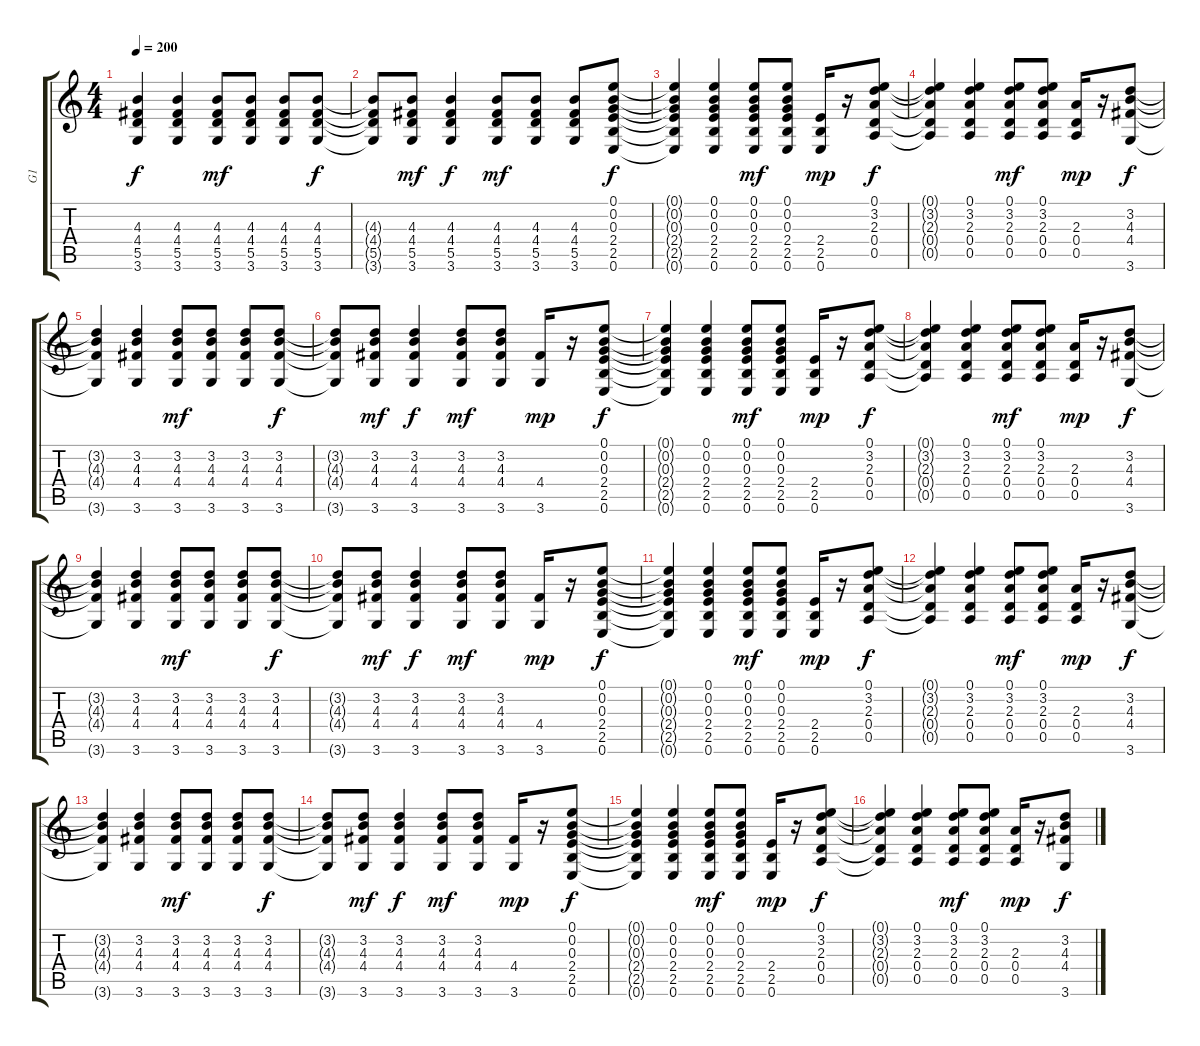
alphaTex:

\track ("G1" "G1") {instrument distortionguitar}
\staff {score tabs}
\tuning (E4 B3 G3 D3 A2 E2) {hide}
\ts (4 4)
\tempo 200
\clef g2
\ks c
(4.3 4.4 5.5 3.6).4{dy f} (4.3 4.4 5.5 3.6).4 (4.3 4.4 5.5 3.6).8{dy mf} (4.3 4.4 5.5 3.6).8 (4.3 4.4 5.5 3.6).8 (4.3 4.4 5.5 3.6).8{dy f} |
(4.3{t} 4.4{t} 5.5{t} 3.6{t}).8 (4.3 4.4 5.5 3.6).8{dy mf} (4.3 4.4 5.5 3.6).4{dy f} (4.3 4.4 5.5 3.6).8{dy mf} (4.3 4.4 5.5 3.6).8 (4.3 4.4 5.5 3.6).8 (0.1 0.2 0.3 2.4 2.5 0.6).8{dy f} |
(0.1{t} 0.2{t} 0.3{t} 2.4{t} 2.5{t} 0.6{t}).4 (0.1 0.2 0.3 2.4 2.5 0.6).4 (0.1 0.2 0.3 2.4 2.5 0.6).8{dy mf} (0.1 0.2 0.3 2.4 2.5 0.6).8 (2.4 2.5 0.6).16{dy mp} r.16 (0.1 3.2 2.3 0.4 0.5).8{dy f} |
(0.1{t} 3.2{t} 2.3{t} 0.4{t} 0.5{t}).4 (0.1 3.2 2.3 0.4 0.5).4 (0.1 3.2 2.3 0.4 0.5).8{dy mf} (0.1 3.2 2.3 0.4 0.5).8 (2.3 0.4 0.5).16{dy mp} r.16 (3.2 4.3 4.4 3.6).8{dy f} |
(3.2{t} 4.3{t} 4.4{t} 3.6{t}).4 (3.2 4.3 4.4 3.6).4 (3.2 4.3 4.4 3.6).8{dy mf} (3.2 4.3 4.4 3.6).8 (3.2 4.3 4.4 3.6).8 (3.2 4.3 4.4 3.6).8{dy f} |
(3.2{t} 4.3{t} 4.4{t} 3.6{t}).8 (3.2 4.3 4.4 3.6).8{dy mf} (3.2 4.3 4.4 3.6).4{dy f} (3.2 4.3 4.4 3.6).8{dy mf} (3.2 4.3 4.4 3.6).8 (4.4 3.6).16{dy mp} r.16 (0.1 0.2 0.3 2.4 2.5 0.6).8{dy f} |
(0.1{t} 0.2{t} 0.3{t} 2.4{t} 2.5{t} 0.6{t}).4 (0.1 0.2 0.3 2.4 2.5 0.6).4 (0.1 0.2 0.3 2.4 2.5 0.6).8{dy mf} (0.1 0.2 0.3 2.4 2.5 0.6).8 (2.4 2.5 0.6).16{dy mp} r.16 (0.1 3.2 2.3 0.4 0.5).8{dy f} |
(0.1{t} 3.2{t} 2.3{t} 0.4{t} 0.5{t}).4 (0.1 3.2 2.3 0.4 0.5).4 (0.1 3.2 2.3 0.4 0.5).8{dy mf} (0.1 3.2 2.3 0.4 0.5).8 (2.3 0.4 0.5).16{dy mp} r.16 (3.2 4.3 4.4 3.6).8{dy f} |
(3.2{t} 4.3{t} 4.4{t} 3.6{t}).4 (3.2 4.3 4.4 3.6).4 (3.2 4.3 4.4 3.6).8{dy mf} (3.2 4.3 4.4 3.6).8 (3.2 4.3 4.4 3.6).8 (3.2 4.3 4.4 3.6).8{dy f} |
(3.2{t} 4.3{t} 4.4{t} 3.6{t}).8 (3.2 4.3 4.4 3.6).8{dy mf} (3.2 4.3 4.4 3.6).4{dy f} (3.2 4.3 4.4 3.6).8{dy mf} (3.2 4.3 4.4 3.6).8 (4.4 3.6).16{dy mp} r.16 (0.1 0.2 0.3 2.4 2.5 0.6).8{dy f} |
(0.1{t} 0.2{t} 0.3{t} 2.4{t} 2.5{t} 0.6{t}).4 (0.1 0.2 0.3 2.4 2.5 0.6).4 (0.1 0.2 0.3 2.4 2.5 0.6).8{dy mf} (0.1 0.2 0.3 2.4 2.5 0.6).8 (2.4 2.5 0.6).16{dy mp} r.16 (0.1 3.2 2.3 0.4 0.5).8{dy f} |
(0.1{t} 3.2{t} 2.3{t} 0.4{t} 0.5{t}).4 (0.1 3.2 2.3 0.4 0.5).4 (0.1 3.2 2.3 0.4 0.5).8{dy mf} (0.1 3.2 2.3 0.4 0.5).8 (2.3 0.4 0.5).16{dy mp} r.16 (3.2 4.3 4.4 3.6).8{dy f} |
(3.2{t} 4.3{t} 4.4{t} 3.6{t}).4 (3.2 4.3 4.4 3.6).4 (3.2 4.3 4.4 3.6).8{dy mf} (3.2 4.3 4.4 3.6).8 (3.2 4.3 4.4 3.6).8 (3.2 4.3 4.4 3.6).8{dy f} |
(3.2{t} 4.3{t} 4.4{t} 3.6{t}).8 (3.2 4.3 4.4 3.6).8{dy mf} (3.2 4.3 4.4 3.6).4{dy f} (3.2 4.3 4.4 3.6).8{dy mf} (3.2 4.3 4.4 3.6).8 (4.4 3.6).16{dy mp} r.16 (0.1 0.2 0.3 2.4 2.5 0.6).8{dy f} |
(0.1{t} 0.2{t} 0.3{t} 2.4{t} 2.5{t} 0.6{t}).4 (0.1 0.2 0.3 2.4 2.5 0.6).4 (0.1 0.2 0.3 2.4 2.5 0.6).8{dy mf} (0.1 0.2 0.3 2.4 2.5 0.6).8 (2.4 2.5 0.6).16{dy mp} r.16 (0.1 3.2 2.3 0.4 0.5).8{dy f} |
(0.1{t} 3.2{t} 2.3{t} 0.4{t} 0.5{t}).4 (0.1 3.2 2.3 0.4 0.5).4 (0.1 3.2 2.3 0.4 0.5).8{dy mf} (0.1 3.2 2.3 0.4 0.5).8 (2.3 0.4 0.5).16{dy mp} r.16 (3.2 4.3 4.4 3.6).8{dy f}
